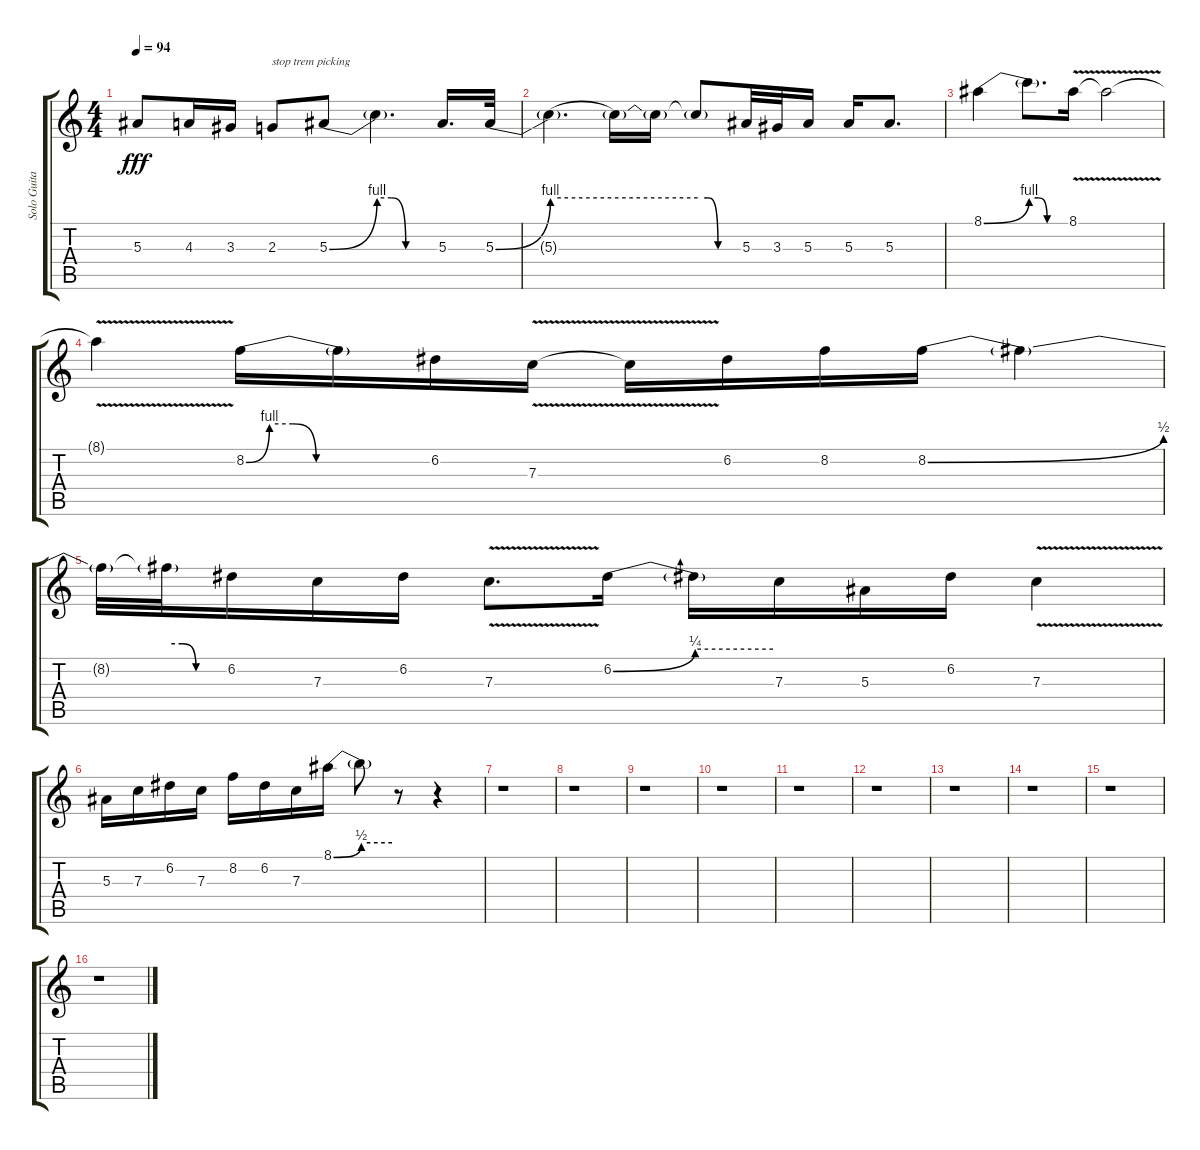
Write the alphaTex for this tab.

\track ("Solo Guitar" "Solo Guita") {instrument distortionguitar}
\staff {score tabs}
\tuning (D4 A3 F3 C3 G2 C2) {hide}
\ts (4 4)
\tempo 94
\clef g2
\ks c
5.3.8{dy fff} 4.3.16 3.3.16 2.3.8{txt "stop trem picking"} 5.3{be (bend 0 0 60 4)}.8 5.3{be (custom 0 4 15 4 30 0 60 0) t}.4{d} 5.3.16{d} 5.3{be (bend 0 0 60 4)}.32 |
5.3{be (hold 0 4 60 4) t}.4{d} 5.3{t}.16 5.3{t}.16 5.3{be (custom 0 4 15 4 30 0 60 0) t}.8 5.3.32 3.3.32 5.3.16 5.3.16 5.3.8{d} |
8.1{be (bend 0 0 60 4)}.4 8.1{be (custom 0 4 15 4 30 0 60 0) t}.8{d} 8.1{v}.16 8.1{v t}.2 |
8.1{v t}.4 8.2{be (custom 0 0 15 4 30 4 45 0 60 0)}.16 8.2{be (hold 0 0 60 0) t}.16 6.2.16 7.3{v}.16 7.3{v t}.16 6.2.16 8.2.16 8.2{be (bend 0 0 60 2)}.16 8.2{t}.4 |
8.2{t}.32 8.2{be (custom 0 2 15 2 30 0 60 0) t}.32 6.2.16 7.3.16 6.2.16 7.3{v}.8{d} 6.2{be (bend 0 0 60 1)}.16 6.2{be (hold 0 1 60 1) t}.16 7.3.16 5.3.16 6.2.16 7.3{v}.4 |
5.3.16 7.3.16 6.2.16 7.3.16 8.2.16 6.2.16 7.3.16 8.1{be (bend 0 0 60 2)}.16 8.1{be (hold 0 2 60 2) t}.8 r.8 r.4 |
r.1 |
r.1 |
r.1 |
r.1 |
r.1 |
r.1 |
r.1 |
r.1 |
r.1 |
r.1
